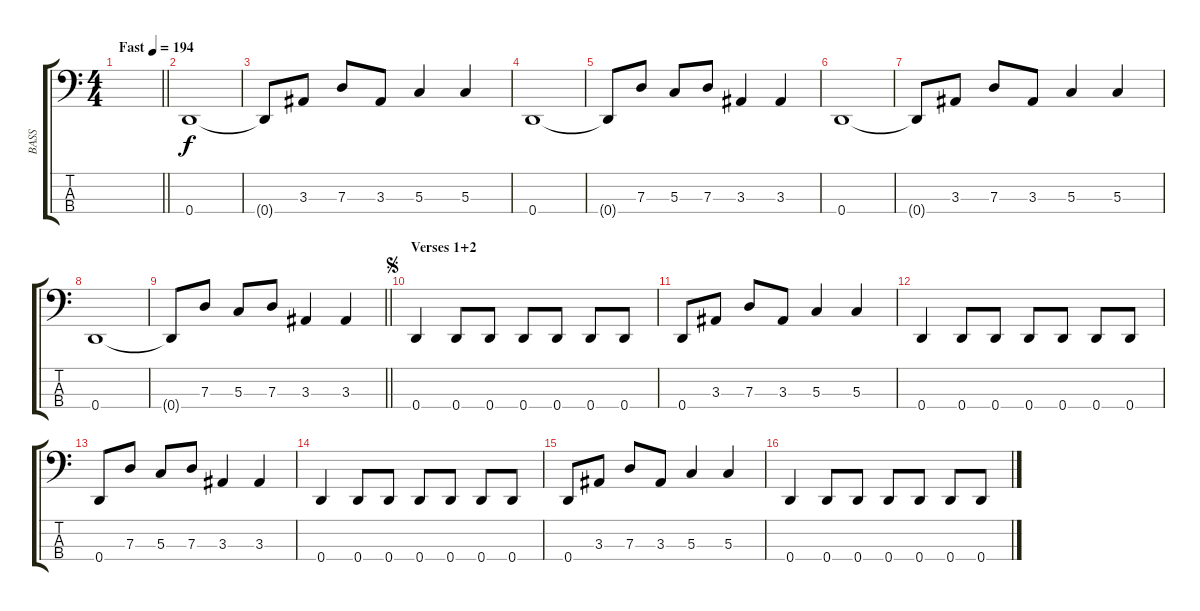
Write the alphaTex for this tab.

\track ("BASS" "BASS") {instrument electricbassfinger}
\staff {score tabs}
\tuning (F2 C2 G1 D1) {hide}
\ts (4 4)
\tempo (194 "Fast")
\clef f4
\barLineRight lightlight
\ks c
|
0.4.1 |
0.4{t}.8 3.3.8 7.3.8 3.3.8 5.3.4 5.3.4 |
0.4.1 |
0.4{t}.8 7.3.8 5.3.8 7.3.8 3.3.4 3.3.4 |
0.4.1 |
0.4{t}.8 3.3.8 7.3.8 3.3.8 5.3.4 5.3.4 |
0.4.1 |
\barLineRight lightlight
0.4{t}.8 7.3.8 5.3.8 7.3.8 3.3.4 3.3.4 |
\section ("" "Verses 1+2")
\jump segno
0.4.4 0.4.8 0.4.8 0.4.8 0.4.8 0.4.8 0.4.8 |
0.4.8 3.3.8 7.3.8 3.3.8 5.3.4 5.3.4 |
0.4.4 0.4.8 0.4.8 0.4.8 0.4.8 0.4.8 0.4.8 |
0.4.8 7.3.8 5.3.8 7.3.8 3.3.4 3.3.4 |
0.4.4 0.4.8 0.4.8 0.4.8 0.4.8 0.4.8 0.4.8 |
0.4.8 3.3.8 7.3.8 3.3.8 5.3.4 5.3.4 |
0.4.4 0.4.8 0.4.8 0.4.8 0.4.8 0.4.8 0.4.8
